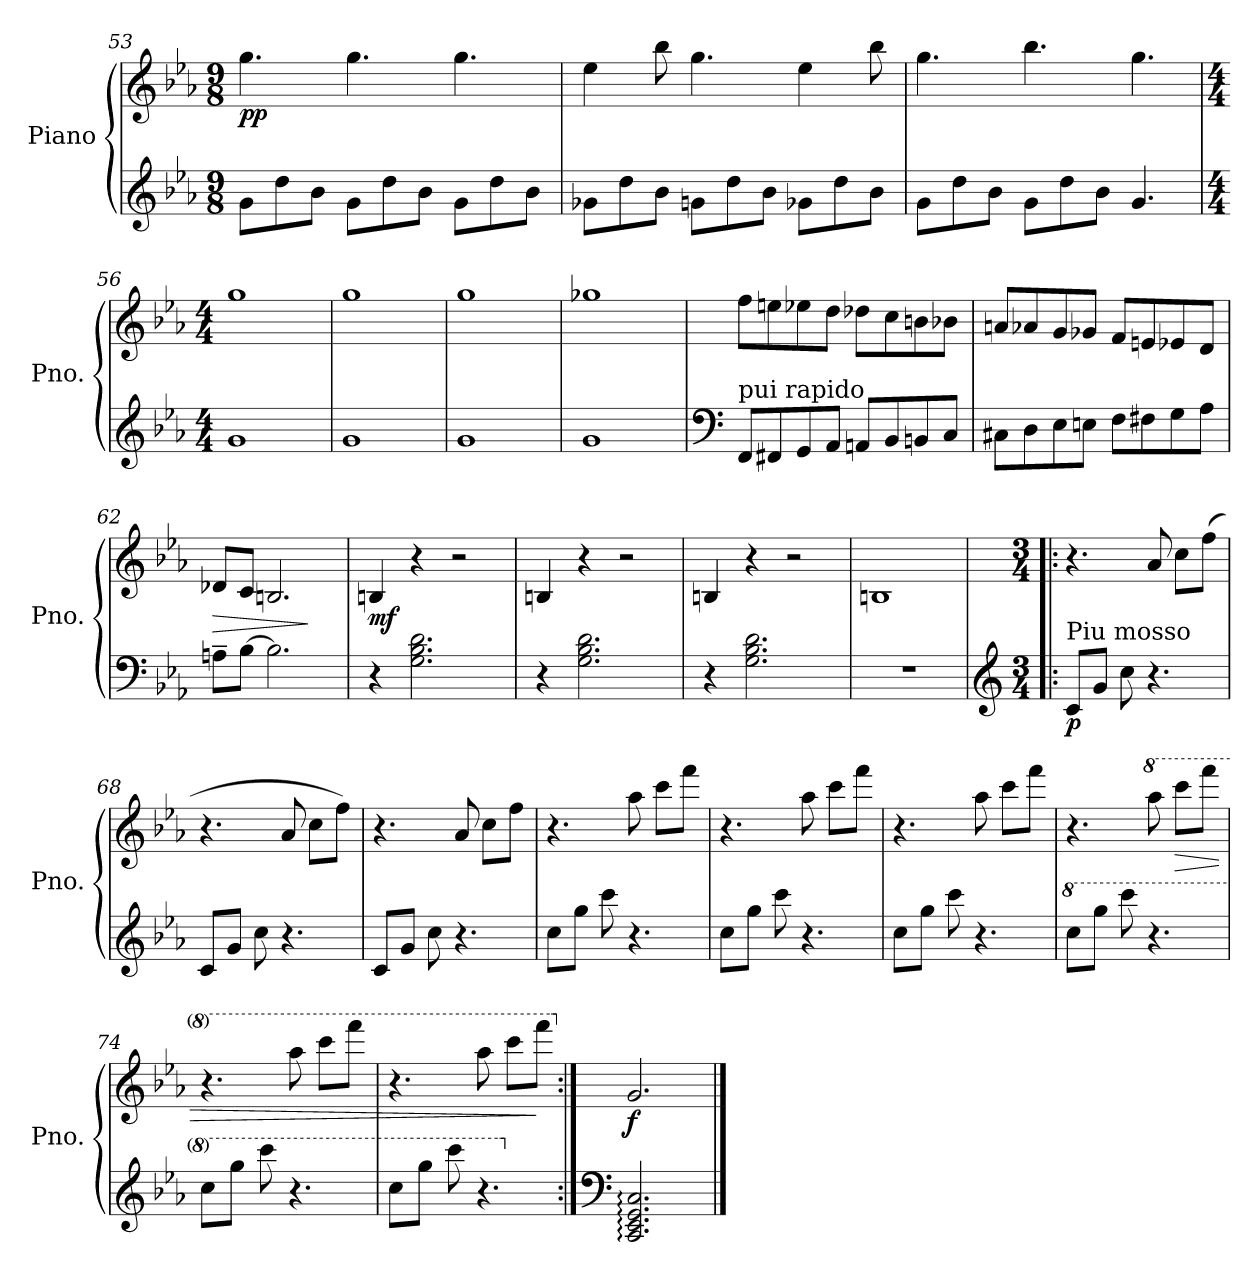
**kern	**kern	**dynam
*part1	*part1	*part1
*staff2	*staff1	*staff1/2
*I"Piano	*	*
*I'Pno.	*	*
*clefG2	*clefG2	*
*k[b-e-a-]	*k[b-e-a-]	*
*M9/8	*M9/8	*
=53	=53	=53
!	!	!LO:DY:b
8g\L	4.gg\	pp
8dd\	.	.
8b-\J	.	.
8g\L	4.gg\	.
8dd\	.	.
8b-\J	.	.
8g\L	4.gg\	.
8dd\	.	.
8b-\J	.	.
=54	=54	=54
8g-X\L	4ee-\	.
8dd\	.	.
8b-\J	8bb-\	.
8gn\L	4.gg\	.
8dd\	.	.
8b-\J	.	.
8g-X\L	4ee-\	.
8dd\	.	.
8b-\J	8bb-\	.
=55	=55	=55
8g\L	4.gg\	.
8dd\	.	.
8b-\J	.	.
8g\L	4.bb-\	.
8dd\	.	.
8b-\J	.	.
4.g/	4.gg\	.
=56	=56	=56
*M4/4	*M4/4	*
1g	1gg	.
=57	=57	=57
1g	1gg	.
!!LO:LB:g=z
=58	=58	=58
1g	1gg	.
=59	=59	=59
1g	1gg-X	.
=60	=60	=60
*clefF4	*	*
!LO:TX:a:t=pui rapido	!	!
8FF/L	8ff\L	.
8FF#X/	8een\	.
8GG/	8ee-X\	.
8AA-/J	8dd\J	.
8AAn/L	8dd-X\L	.
8BB-/	8cc\	.
8BBn/	8bn\	.
8C/J	8b-X\J	.
=61	=61	=61
8C#X\L	8an/L	.
8D\	8a-X/	.
8E-\	8g/	.
8En\J	8g-X/J	.
8F\L	8f/L	.
8F#X\	8en/	.
8G\	8e-X/	.
8A-\J	8d/J	.
=62	=62	=62
!	!	!LO:HP:b
8An~\L	8d-X/L	>
[8B-\J	8c/J	.
2.B-\]	2.Bn/	.
.	.	]
=63	=63	=63
!	!	!LO:DY:b
4r	4Bn/	mf
2.G\ 2.B-\ 2.d\	4r	.
.	2r	.
=64	=64	=64
4r	4Bn/	.
2.G\ 2.B-\ 2.d\	4r	.
.	2r	.
!!LO:LB:g=z
=65	=65	=65
4r	4Bn/	.
2.G\ 2.B-\ 2.d\	4r	.
.	2r	.
=66	=66	=66
1r	1Bn	.
=67!|:	=67!|:	=67!|:
*clefG2	*	*
*M3/4	*M3/4	*
!LO:TX:a:t=Piu mosso	!	!
!	!	!LO:DY:b=2
(8c/L	4.r	p
8g/J	.	.
8cc\	.	.
4.r	8a-/	.
.	8cc\L	.
.	(8ff\J	.
=68	=68	=68
(8c/L	4.r	.
8g/J	.	.
8cc\	.	.
4.r	8a-/	.
.	8cc\L	.
.	8ff\J)	.
=69	=69	=69
(8c/L	4.r	.
8g/J	.	.
8cc\	.	.
4.r	8a-/	.
.	8cc\L	.
.	8ff\J)	.
=70	=70	=70
(8cc\L	4.r	.
8gg\J	.	.
8ccc\	.	.
4.r	8aa-\	.
.	8ccc\L	.
.	8fff\J)	.
!!LO:LB:g=z
=71	=71	=71
(8cc\L	4.r	.
8gg\J	.	.
8ccc\	.	.
4.r	8aa-\	.
.	8ccc\L	.
.	8fff\J)	.
=72	=72	=72
(8cc\L	4.r	.
8gg\J	.	.
8ccc\	.	.
4.r	8aa-\	.
.	8ccc\L	.
.	8fff\J)	.
=73	=73	=73
*8va	*	*
(8ccc\L	4.r	.
8ggg\J	.	.
8cccc\	.	.
*	*8va	*
4.r	8aaa-\	.
!	!	!LO:HP:b
.	8cccc\L	>
.	8ffff\J)	.
=74	=74	=74
(8ccc\L	4.r	.
8ggg\J	.	.
8cccc\	.	.
4.r	8aaa-\	.
.	8cccc\L	.
.	8ffff\J)	.
=75	=75	=75
8ccc\L	4.r	.
8ggg\J	.	.
8cccc\	.	.
4.r	8aaa-\	.
.	8cccc\L	.
.	8ffff\J)	]
=76:|!	=76:|!	=76:|!
*clefF4	*	*
*X8va	*	*
*	*X8va	*
!	!	!LO:DY:b
2.CC/: 2.EE-/: 2.GG/: 2.C/:	2.g/	f
==	==	==
*-	*-	*-
